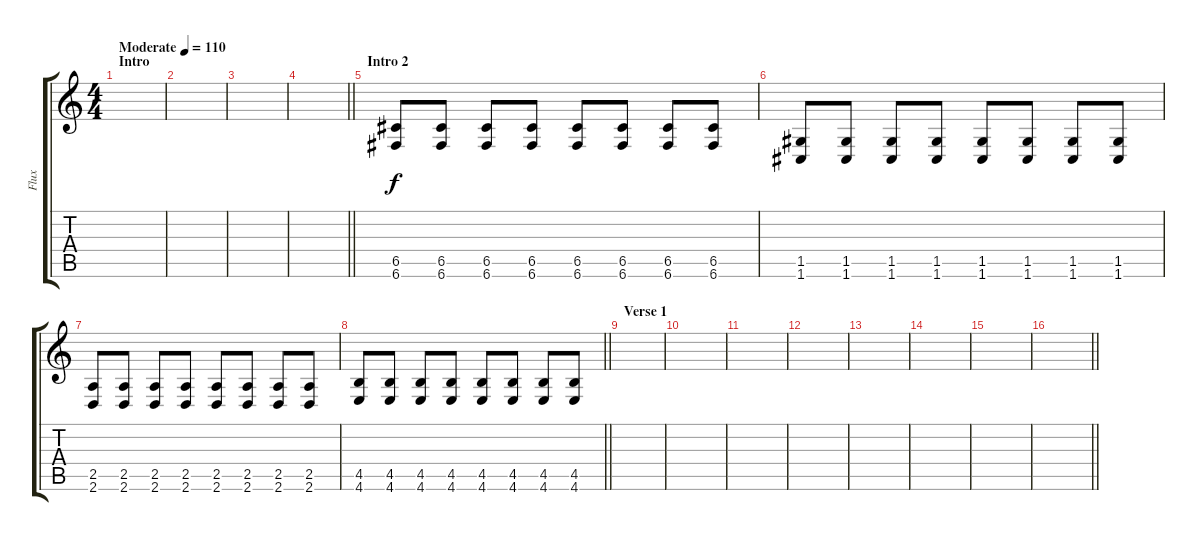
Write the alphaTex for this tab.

\track ("Flux" "Flux") {instrument distortionguitar}
\staff {score tabs}
\tuning (D4 A3 F3 C3 G2 C2) {hide}
\ts (4 4)
\section ("" "Intro")
\tempo (110 "Moderate")
\clef g2
\ks c
|
|
|
\barLineRight lightlight
|
\section ("" "Intro 2")
(6.5 6.6).8 (6.5 6.6).8 (6.5 6.6).8 (6.5 6.6).8 (6.5 6.6).8 (6.5 6.6).8 (6.5 6.6).8 (6.5 6.6).8 |
(1.5 1.6).8 (1.5 1.6).8 (1.5 1.6).8 (1.5 1.6).8 (1.5 1.6).8 (1.5 1.6).8 (1.5 1.6).8 (1.5 1.6).8 |
(2.5 2.6).8 (2.5 2.6).8 (2.5 2.6).8 (2.5 2.6).8 (2.5 2.6).8 (2.5 2.6).8 (2.5 2.6).8 (2.5 2.6).8 |
\barLineRight lightlight
(4.5 4.6).8 (4.5 4.6).8 (4.5 4.6).8 (4.5 4.6).8 (4.5 4.6).8 (4.5 4.6).8 (4.5 4.6).8 (4.5 4.6).8 |
\section ("" "Verse 1")
|
|
|
|
|
|
|
\barLineRight lightlight
